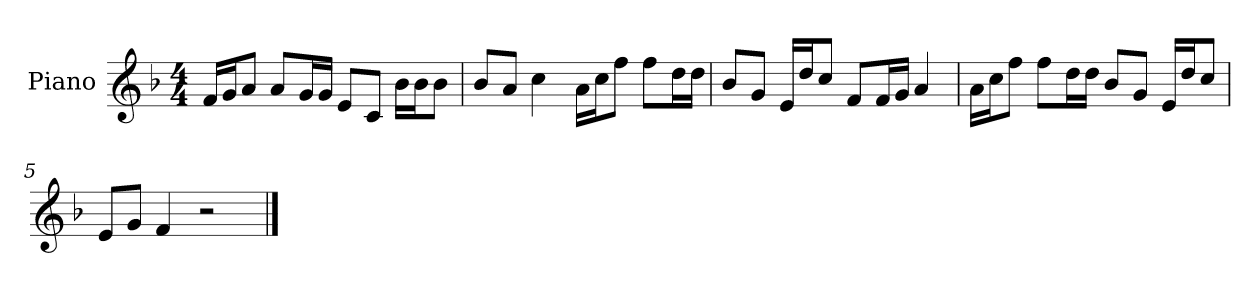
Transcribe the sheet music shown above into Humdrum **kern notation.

**kern
*part1
*staff1
*I"Piano
*I'P-no
*clefG2
*k[b-]
*M4/4
*MM90
=1
16f/LL
16g/J
8a/J
8a/L
16g/L
16g/JJ
8e/L
8c/J
16b-\LL
16b-\J
8b-\J
=2
8b-/L
8a/J
4cc\
16a\LL
16cc\J
8ff\J
8ff\L
16dd\L
16dd\JJ
=3
8b-/L
8g/J
16e/LL
16dd/J
8cc/J
8f/L
16f/L
16g/JJ
4a/
=4
16a\LL
16cc\J
8ff\J
8ff\L
16dd\L
16dd\JJ
8b-/L
8g/J
16e/LL
16dd/J
8cc/J
!!LO:LB:g=z
=5
8e/L
8g/J
4f/
2r
==
*-
